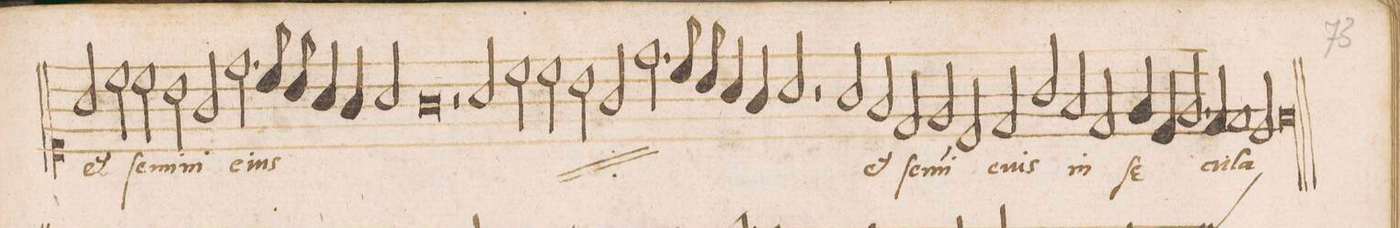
**kern	**text
*I"DISCANTVS	*
*clefC1	*
*k[]	*
*met(c|)	*
*M2/1	*
2a/	et
2cc\	ſe-
2cc\	-mi-
=191	=191
2b\	-ni
2g/	e-
2.dd\	-ius
8cc/	.
8b/	.
=192	=192
4a/	.
4g/	.
2a/	.
0g	.
=193	=193
2r	.
*	*ij
2a/	et
=194	=194
2cc\	ſe-
2cc\	-mi-
2b\	-ni
2g/	e-
=195	=195
2.dd\	.
8cc/	.
8b/	.
4a/	.
4g/	.
2a/	-ius
*	*Xij
=196	=196
2r	.
2g/	et
2f/	ſe-
2d/	-mi-
=197	=197
2e/	-(ni)
2c/	e-
2d/	-ius
2g/	.
=198	=198
2f/	ni
2d/	.
4e/	ſae-
4c/	.
2.e/	.
=199	=199
4d/	.
1d	.
2c#X/	-cu-
=200	=200
0d	-la
==201	==201
*M3/1	*
*met(c|)	*
*-	*-
